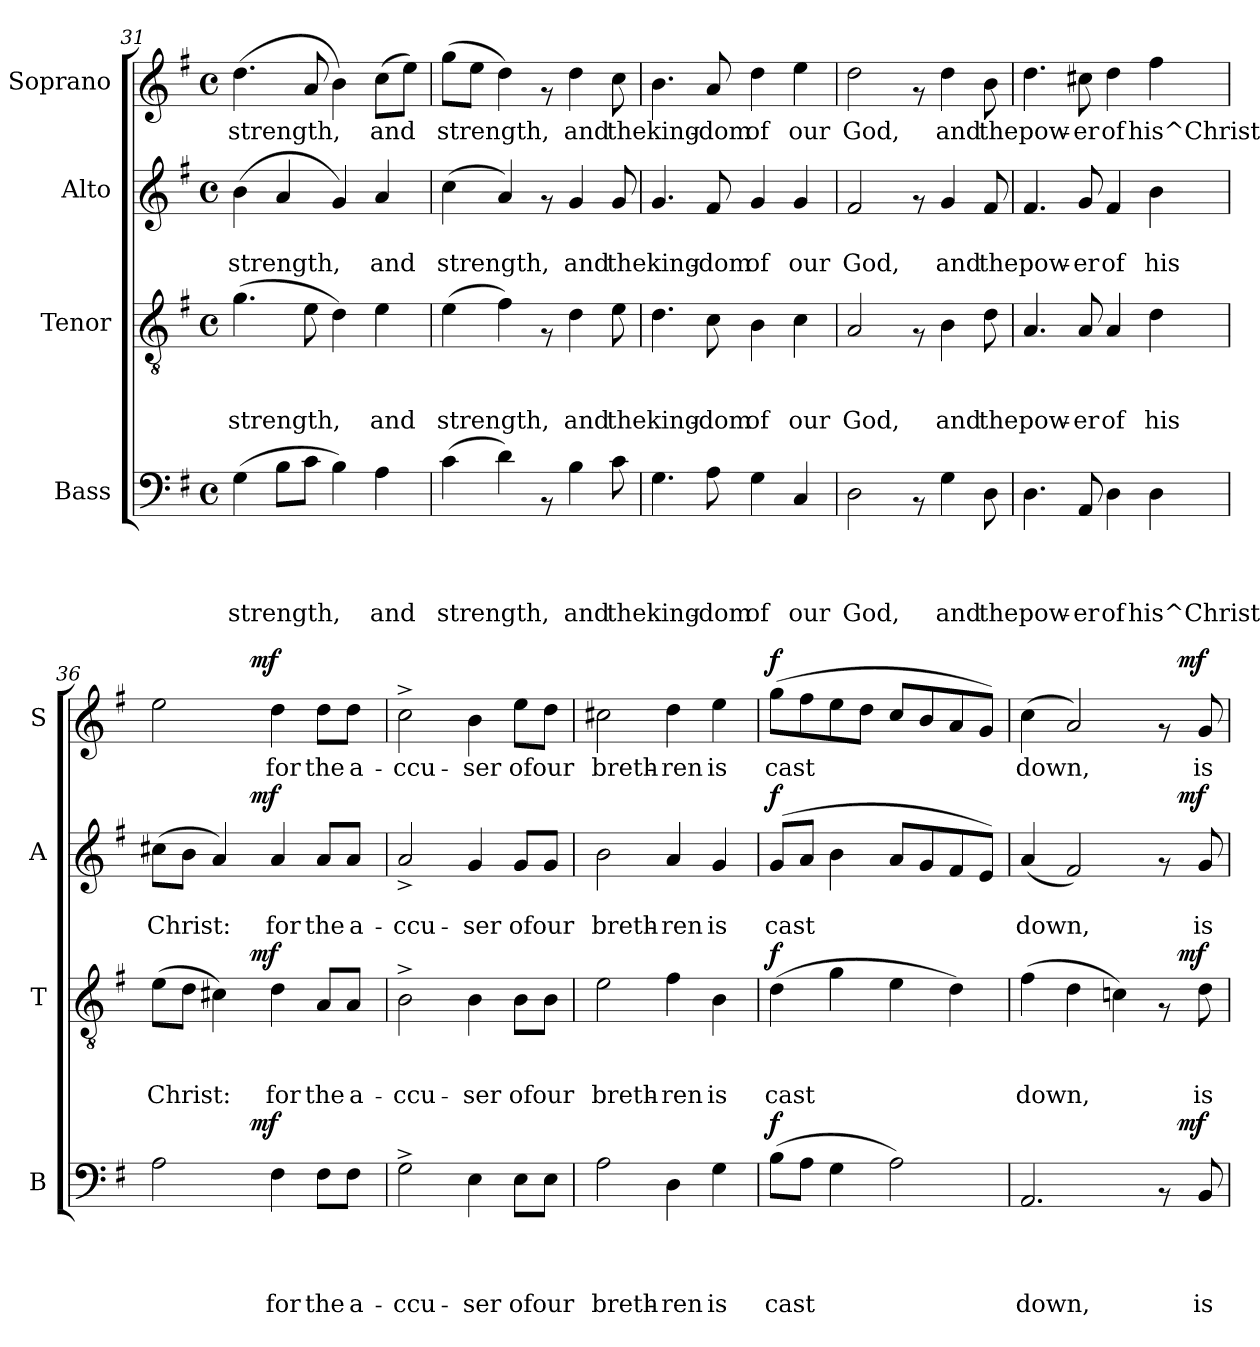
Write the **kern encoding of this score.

**kern	**text	**text	**text	**text	**dynam	**kern	**text	**text	**text	**dynam	**kern	**text	**text	**dynam	**kern	**text	**dynam
*part4	*part4	*part4	*part4	*part4	*part4	*part3	*part3	*part3	*part3	*part3	*part2	*part2	*part2	*part2	*part1	*part1	*part1
*staff4	*staff4	*staff4	*staff4	*staff4	*staff4	*staff3	*staff3	*staff3	*staff3	*staff3	*staff2	*staff2	*staff2	*staff2	*staff1	*staff1	*staff1
*I"Bass	*	*	*	*	*	*I"Tenor	*	*	*	*	*I"Alto	*	*	*	*I"Soprano	*	*
*I'B	*	*	*	*	*	*I'T	*	*	*	*	*I'A	*	*	*	*I'S	*	*
*clefF4	*	*	*	*	*	*clefGv2	*	*	*	*	*clefG2	*	*	*	*clefG2	*	*
*k[f#]	*	*	*	*	*	*k[f#]	*	*	*	*	*k[f#]	*	*	*	*k[f#]	*	*
*G:	*	*	*	*	*	*G:	*	*	*	*	*G:	*	*	*	*G:	*	*
*M4/4	*	*	*	*	*	*M4/4	*	*	*	*	*M4/4	*	*	*	*M4/4	*	*
*met(c)	*	*	*	*	*	*met(c)	*	*	*	*	*met(c)	*	*	*	*met(c)	*	*
=31	=31	=31	=31	=31	=31	=31	=31	=31	=31	=31	=31	=31	=31	=31	=31	=31	=31
!	!	!	!	!LO:LY:b	!	!	!	!	!LO:LY:b	!	!	!	!LO:LY:b	!	!	!LO:LY:b	!
(>4G\	.	.	.	strength,	.	(>4.g\	.	.	strength,	.	(>4b\	.	strength,	.	(>4.dd\	strength,	.
8B\L	.	.	.	.	.	.	.	.	.	.	4a/	.	.	.	.	.	.
8c\J	.	.	.	.	.	8e\	.	.	.	.	.	.	.	.	8a/	.	.
4B\)	.	.	.	.	.	4d\)	.	.	.	.	4g/)	.	.	.	4b\)	.	.
!	!	!	!	!LO:LY:b	!	!	!	!	!LO:LY:b	!	!	!	!LO:LY:b	!	!	!LO:LY:b	!
4A\	.	.	.	and	.	4e\	.	.	and	.	4a/	.	and	.	(>8cc\L	and	.
.	.	.	.	.	.	.	.	.	.	.	.	.	.	.	8ee\J)	.	.
=32	=32	=32	=32	=32	=32	=32	=32	=32	=32	=32	=32	=32	=32	=32	=32	=32	=32
!	!	!	!	!LO:LY:b	!	!	!	!	!LO:LY:b	!	!	!	!LO:LY:b	!	!	!LO:LY:b	!
(>4c\	.	.	.	strength,	.	(>4e\	.	.	strength,	.	(>4cc\	.	strength,	.	(>8gg\L	strength,	.
.	.	.	.	.	.	.	.	.	.	.	.	.	.	.	8ee\J	.	.
4d\)	.	.	.	.	.	4f#\)	.	.	.	.	4a/)	.	.	.	4dd\)	.	.
8rAA	.	.	.	.	.	8rF	.	.	.	.	8rf	.	.	.	8rf	.	.
!	!	!	!	!LO:LY:b	!	!	!	!	!LO:LY:b	!	!	!	!LO:LY:b	!	!	!LO:LY:b	!
4B\	.	.	.	and	.	4d\	.	.	and	.	4g/	.	and	.	4dd\	and	.
!	!	!	!	!LO:LY:b	!	!	!	!	!LO:LY:b	!	!	!	!LO:LY:b	!	!	!LO:LY:b	!
8c\	.	.	.	the	.	8e\	.	.	the	.	8g/	.	the	.	8cc\	the	.
=33	=33	=33	=33	=33	=33	=33	=33	=33	=33	=33	=33	=33	=33	=33	=33	=33	=33
!	!	!	!	!LO:LY:b	!	!	!	!	!LO:LY:b	!	!	!	!LO:LY:b	!	!	!LO:LY:b	!
4.G\	.	.	.	king-	.	4.d\	.	.	king-	.	4.g/	.	king-	.	4.b\	king-	.
!	!	!	!	!LO:LY:b	!	!	!	!	!LO:LY:b	!	!	!	!LO:LY:b	!	!	!LO:LY:b	!
8A\	.	.	.	-dom	.	8c\	.	.	-dom	.	8f#/	.	-dom	.	8a/	-dom	.
!	!	!	!	!LO:LY:b	!	!	!	!	!LO:LY:b	!	!	!	!LO:LY:b	!	!	!LO:LY:b	!
4G\	.	.	.	of	.	4B\	.	.	of	.	4g/	.	of	.	4dd\	of	.
!	!	!	!	!LO:LY:b	!	!	!	!	!LO:LY:b	!	!	!	!LO:LY:b	!	!	!LO:LY:b	!
4C/	.	.	.	our	.	4c\	.	.	our	.	4g/	.	our	.	4ee\	our	.
!!LO:LB:g=z
=34	=34	=34	=34	=34	=34	=34	=34	=34	=34	=34	=34	=34	=34	=34	=34	=34	=34
!	!	!	!	!LO:LY:b	!	!	!	!	!LO:LY:b	!	!	!	!LO:LY:b	!	!	!LO:LY:b	!
2D\	.	.	.	God,	.	2A/	.	.	God,	.	2f#/	.	God,	.	2dd\	God,	.
8rAA	.	.	.	.	.	8rF	.	.	.	.	8rf	.	.	.	8rf	.	.
!	!	!	!	!LO:LY:b	!	!	!	!	!LO:LY:b	!	!	!	!LO:LY:b	!	!	!LO:LY:b	!
4G\	.	.	.	and	.	4B\	.	.	and	.	4g/	.	and	.	4dd\	and	.
!	!	!	!	!LO:LY:b	!	!	!	!	!LO:LY:b	!	!	!	!LO:LY:b	!	!	!LO:LY:b	!
8D\	.	.	.	the	.	8d\	.	.	the	.	8f#/	.	the	.	8b\	the	.
=35	=35	=35	=35	=35	=35	=35	=35	=35	=35	=35	=35	=35	=35	=35	=35	=35	=35
!	!	!	!	!LO:LY:b	!	!	!	!	!LO:LY:b	!	!	!	!LO:LY:b	!	!	!LO:LY:b	!
4.D\	.	.	.	pow-	.	4.A/	.	.	pow-	.	4.f#/	.	pow-	.	4.dd\	pow-	.
!	!	!	!	!LO:LY:b	!	!	!	!	!LO:LY:b	!	!	!	!LO:LY:b	!	!	!LO:LY:b	!
8AA/	.	.	.	-er	.	8A/	.	.	-er	.	8g/	.	-er	.	8cc#X\	-er	.
!	!	!	!	!LO:LY:b	!	!	!	!	!LO:LY:b	!	!	!	!LO:LY:b	!	!	!LO:LY:b	!
4D\	.	.	.	of	.	4A/	.	.	of	.	4f#/	.	of	.	4dd\	of	.
!	!	!	!	!LO:LY:b	!	!	!	!	!LO:LY:b	!	!	!	!LO:LY:b	!	!	!LO:LY:b	!
4D\	.	.	.	his^Christ:	.	4d\	.	.	his	.	4b\	.	his	.	4ff#\	his^Christ:	.
=36	=36	=36	=36	=36	=36	=36	=36	=36	=36	=36	=36	=36	=36	=36	=36	=36	=36
!	!	!	!	!	!	!	!	!	!LO:LY:b	!	!	!	!LO:LY:b	!	!	!	!
*^	*	*	*	*	*	*^	*	*	*	*	*^	*	*	*	*^	*	*
2A\	4..ryy	.	.	.	.	.	(>8e\L	4..ryy	.	.	Christ:	.	(>8cc#X\L	4..ryy	.	Christ:	.	2ee\	4..ryy	.	.
.	.	.	.	.	.	.	8d\J	.	.	.	.	.	8b\J	.	.	.	.	.	.	.	.
.	.	.	.	.	.	.	4c#X\)	.	.	.	.	.	4a/)	.	.	.	.	.	.	.	.
!	!	!	!	!	!	!LO:DY:a	!	!	!	!	!	!LO:DY:a	!	!	!	!	!LO:DY:a	!	!	!	!LO:DY:a
.	2ryy	.	.	.	.	mf	.	2ryy	.	.	.	mf	.	2ryy	.	.	mf	.	2ryy	.	mf
!	!	!	!	!	!LO:LY:b	!	!	!	!	!	!LO:LY:b	!	!	!	!	!LO:LY:b	!	!	!	!LO:LY:b	!
4F#\	.	.	.	.	for	.	4d\	.	.	.	for	.	4a/	.	.	for	.	4dd\	.	for	.
!	!	!	!	!	!LO:LY:b	!	!	!	!	!	!LO:LY:b	!	!	!	!	!LO:LY:b	!	!	!	!LO:LY:b	!
8F#\L	.	.	.	.	the	.	8A/L	.	.	.	the	.	8a/L	.	.	the	.	8dd\L	.	the	.
!	!	!	!	!	!LO:LY:b	!	!	!	!	!	!LO:LY:b	!	!	!	!	!LO:LY:b	!	!	!	!LO:LY:b	!
8F#\J	.	.	.	.	a-	.	8A/J	.	.	.	a-	.	8a/J	.	.	a-	.	8dd\J	.	a-	.
.	16ryy	.	.	.	.	.	.	16ryy	.	.	.	.	.	16ryy	.	.	.	.	16ryy	.	.
=37	=37	=37	=37	=37	=37	=37	=37	=37	=37	=37	=37	=37	=37	=37	=37	=37	=37	=37	=37	=37	=37
!	!	!	!	!	!LO:LY:b	!	!	!	!	!	!LO:LY:b	!	!	!	!	!LO:LY:b	!	!	!	!LO:LY:b	!
*v	*v	*	*	*	*	*	*	*	*	*	*	*	*v	*v	*	*	*	*v	*v	*	*
*	*	*	*	*	*	*v	*v	*	*	*	*	*	*	*	*	*	*	*
2G^>\	.	.	.	-ccu-	.	2B^>\	.	.	-ccu-	.	2a^</	.	-ccu-	.	2cc^>\	-ccu-	.
!	!	!	!	!LO:LY:b	!	!	!	!	!LO:LY:b	!	!	!	!LO:LY:b	!	!	!LO:LY:b	!
4E\	.	.	.	-ser	.	4B\	.	.	-ser	.	4g/	.	-ser	.	4b\	-ser	.
!	!	!	!	!LO:LY:b	!	!	!	!	!LO:LY:b	!	!	!	!LO:LY:b	!	!	!LO:LY:b	!
8E\L	.	.	.	ofour	.	8B\L	.	.	ofour	.	8g/L	.	ofour	.	8ee\L	ofour	.
8E\J	.	.	.	.	.	8B\J	.	.	.	.	8g/J	.	.	.	8dd\J	.	.
=38	=38	=38	=38	=38	=38	=38	=38	=38	=38	=38	=38	=38	=38	=38	=38	=38	=38
!	!	!	!	!LO:LY:b	!	!	!	!	!LO:LY:b	!	!	!	!LO:LY:b	!	!	!LO:LY:b	!
2A\	.	.	.	breth-	.	2e\	.	.	breth-	.	2b\	.	breth-	.	2cc#X\	breth-	.
!	!	!	!	!LO:LY:b	!	!	!	!	!LO:LY:b	!	!	!	!LO:LY:b	!	!	!LO:LY:b	!
4D\	.	.	.	-ren	.	4f#\	.	.	-ren	.	4a/	.	-ren	.	4dd\	-ren	.
!	!	!	!	!LO:LY:b	!	!	!	!	!LO:LY:b	!	!	!	!LO:LY:b	!	!	!LO:LY:b	!
4G\	.	.	.	is	.	4B\	.	.	is	.	4g/	.	is	.	4ee\	is	.
=39	=39	=39	=39	=39	=39	=39	=39	=39	=39	=39	=39	=39	=39	=39	=39	=39	=39
!	!	!	!	!LO:LY:b	!LO:DY:a	!	!	!	!LO:LY:b	!LO:DY:a	!	!	!LO:LY:b	!LO:DY:a	!	!LO:LY:b	!LO:DY:a
(>8B\L	.	.	.	cast	f	(>4d\	.	.	cast	f	(>8g/L	.	cast	f	(>8gg\L	cast	f
8A\J	.	.	.	.	.	.	.	.	.	.	8a/J	.	.	.	8ff#\	.	.
4G\	.	.	.	.	.	4g\	.	.	.	.	4b\	.	.	.	8ee\	.	.
.	.	.	.	.	.	.	.	.	.	.	.	.	.	.	8dd\J	.	.
2A\)	.	.	.	.	.	4e\	.	.	.	.	8a/L	.	.	.	8cc/L	.	.
.	.	.	.	.	.	.	.	.	.	.	8g/	.	.	.	8b/	.	.
.	.	.	.	.	.	4d\)	.	.	.	.	8f#/	.	.	.	8a/	.	.
.	.	.	.	.	.	.	.	.	.	.	8e/J)	.	.	.	8g/J)	.	.
!!LO:PB:g=z
=40	=40	=40	=40	=40	=40	=40	=40	=40	=40	=40	=40	=40	=40	=40	=40	=40	=40
!	!	!	!	!LO:LY:b	!	!	!	!	!LO:LY:b	!	!	!	!LO:LY:b	!	!	!LO:LY:b	!
*^	*	*	*	*	*	*^	*	*	*	*	*^	*	*	*	*^	*	*
2.AA/	2ryy	.	.	.	down,	.	(>4f#\	2ryy	.	.	down,	.	(<4a/	2ryy	.	down,	.	(>4cc\	2ryy	down,	.
.	.	.	.	.	.	.	4d\	.	.	.	.	.	2f#/)	.	.	.	.	2a/)	.	.	.
.	4ryy	.	.	.	.	.	4cn\)	4ryy	.	.	.	.	.	4ryy	.	.	.	.	4ryy	.	.
8rAA	16ryy	.	.	.	.	.	8rF	16ryy	.	.	.	.	8rf	16ryy	.	.	.	8rf	16ryy	.	.
!	!	!	!	!	!	!LO:DY:a	!	!	!	!	!	!LO:DY:a	!	!	!	!	!LO:DY:a	!	!	!	!LO:DY:a
.	8.ryy	.	.	.	.	mf	.	8.ryy	.	.	.	mf	.	8.ryy	.	.	mf	.	8.ryy	.	mf
!	!	!	!	!	!LO:LY:b	!	!	!	!	!	!LO:LY:b	!	!	!	!	!LO:LY:b	!	!	!	!LO:LY:b	!
8BB/	.	.	.	.	is	.	8d\	.	.	.	is	.	8g/	.	.	is	.	8g/	.	is	.
*v	*v	*	*	*	*	*	*	*	*	*	*	*	*v	*v	*	*	*	*v	*v	*	*
*	*	*	*	*	*	*v	*v	*	*	*	*	*	*	*	*	*	*	*
=	=	=	=	=	=	=	=	=	=	=	=	=	=	=	=	=	=
*-	*-	*-	*-	*-	*-	*-	*-	*-	*-	*-	*-	*-	*-	*-	*-	*-	*-
